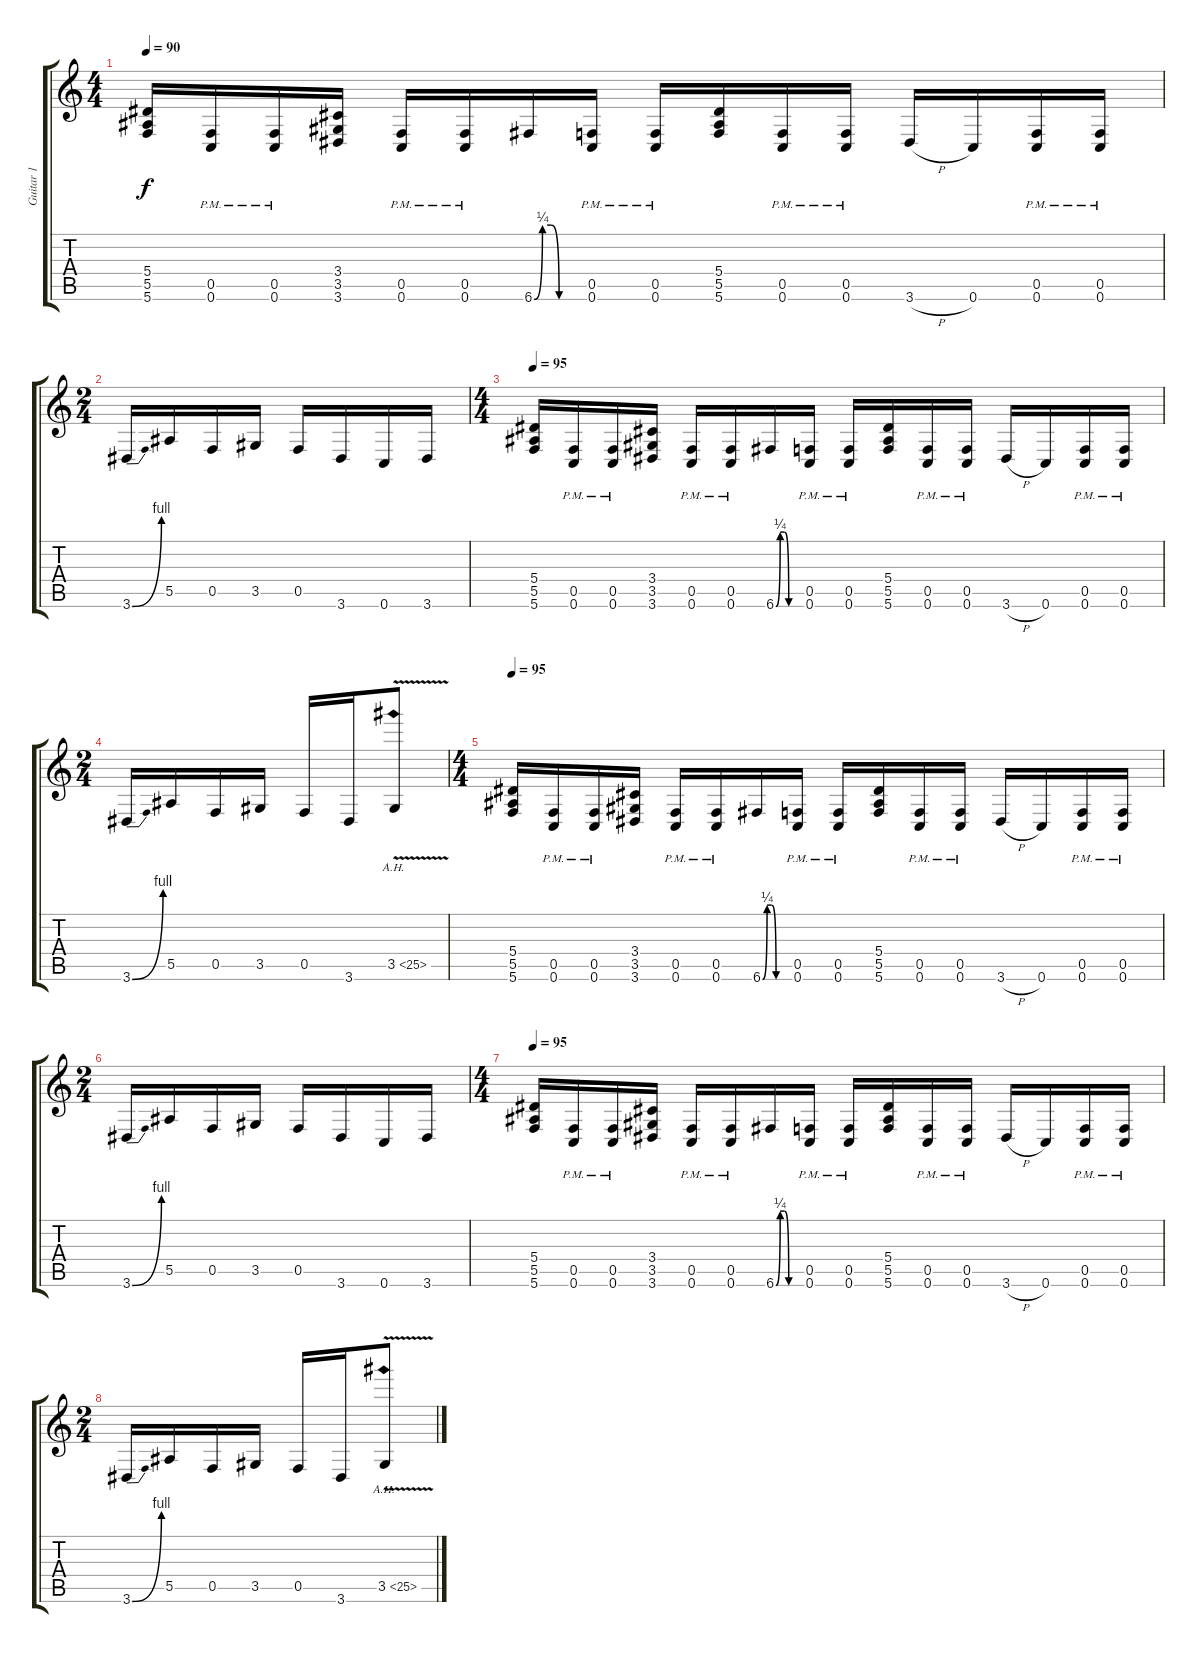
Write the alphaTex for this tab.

\track ("Guitar 1" "Guitar 1") {instrument electricguitarclean}
\staff {score tabs}
\tuning (C4 G3 Eb3 Bb2 F2 C2) {hide}
\ts (4 4)
\tempo 90
\clef g2
\ks c
(5.4 5.5 5.6).16{dy f balance 16} (0.5 0.6{pm}).16 (0.5 0.6{pm}).16 (3.4 3.5 3.6).16 (0.5 0.6{pm}).16 (0.5 0.6{pm}).16 6.6{be (custom 0 0 10 1 20 1 30 0 60 0)}.16 (0.5 0.6{pm}).16 (0.5 0.6{pm}).16 (5.4 5.5 5.6).16 (0.5 0.6{pm}).16 (0.5 0.6{pm}).16 3.6{h}.16 0.6.16 (0.5{pm} 0.6{pm}).16 (0.5{pm} 0.6{pm}).16 |
\ts (2 4)
3.6{be (bend 0 0 60 4)}.16 5.5.16 0.5.16 3.5.16 0.5.16 3.6.16 0.6.16 3.6.16 |
\ts (4 4)
\tempo 95
(5.4 5.5 5.6).16 (0.5 0.6{pm}).16 (0.5 0.6{pm}).16 (3.4 3.5 3.6).16 (0.5 0.6{pm}).16 (0.5 0.6{pm}).16 6.6{be (custom 0 0 10 1 20 1 30 0 60 0)}.16 (0.5 0.6{pm}).16 (0.5 0.6{pm}).16 (5.4 5.5 5.6).16 (0.5 0.6{pm}).16 (0.5 0.6{pm}).16 3.6{h}.16 0.6.16 (0.5{pm} 0.6{pm}).16 (0.5{pm} 0.6{pm}).16 |
\ts (2 4)
3.6{be (bend 0 0 60 4)}.16 5.5.16 0.5.16 3.5.16 0.5.16 3.6.16 3.5{ah 22 v}.8 |
\ts (4 4)
\tempo 90
\tempo 95
(5.4 5.5 5.6).16{balance 16} (0.5 0.6{pm}).16 (0.5 0.6{pm}).16 (3.4 3.5 3.6).16 (0.5 0.6{pm}).16 (0.5 0.6{pm}).16 6.6{be (custom 0 0 10 1 20 1 30 0 60 0)}.16 (0.5 0.6{pm}).16 (0.5 0.6{pm}).16 (5.4 5.5 5.6).16 (0.5 0.6{pm}).16 (0.5 0.6{pm}).16 3.6{h}.16 0.6.16 (0.5{pm} 0.6{pm}).16 (0.5{pm} 0.6{pm}).16 |
\ts (2 4)
3.6{be (bend 0 0 60 4)}.16 5.5.16 0.5.16 3.5.16 0.5.16 3.6.16 0.6.16 3.6.16 |
\ts (4 4)
\tempo 95
(5.4 5.5 5.6).16 (0.5 0.6{pm}).16 (0.5 0.6{pm}).16 (3.4 3.5 3.6).16 (0.5 0.6{pm}).16 (0.5 0.6{pm}).16 6.6{be (custom 0 0 10 1 20 1 30 0 60 0)}.16 (0.5 0.6{pm}).16 (0.5 0.6{pm}).16 (5.4 5.5 5.6).16 (0.5 0.6{pm}).16 (0.5 0.6{pm}).16 3.6{h}.16 0.6.16 (0.5{pm} 0.6{pm}).16 (0.5{pm} 0.6{pm}).16 |
\ts (2 4)
3.6{be (bend 0 0 60 4)}.16 5.5.16 0.5.16 3.5.16 0.5.16 3.6.16 3.5{ah 22 v}.8
